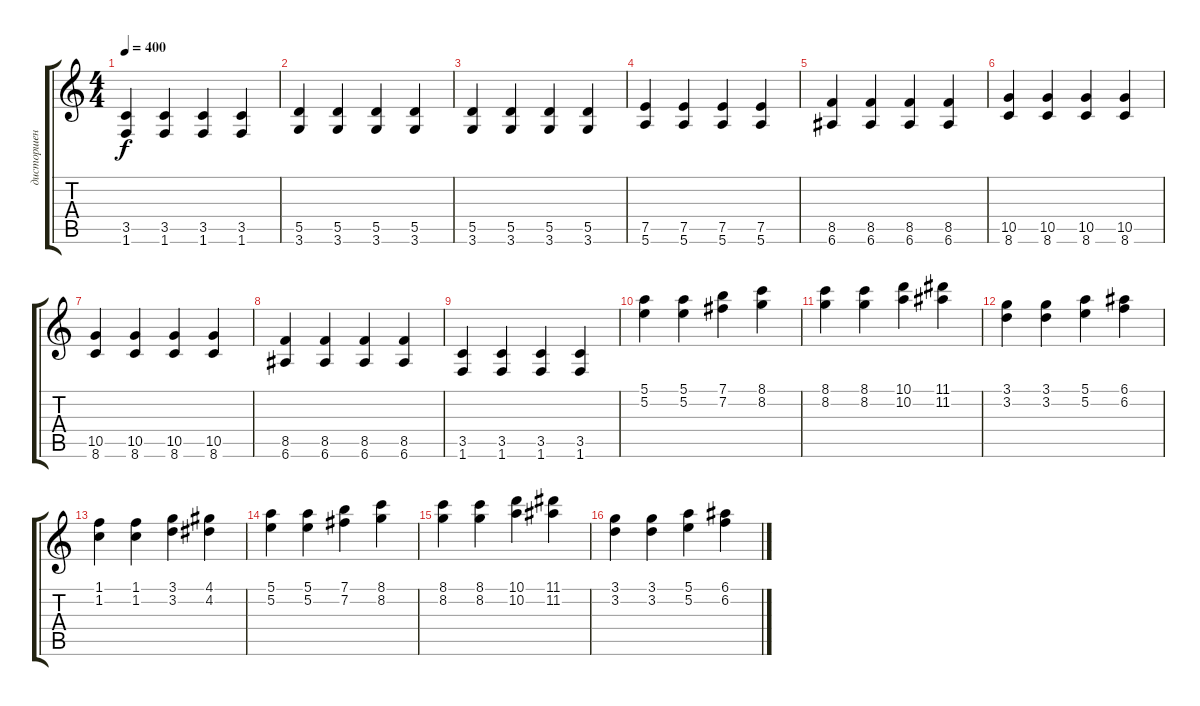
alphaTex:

\track ("дисторшен" "дисторшен") {instrument distortionguitar}
\staff {score tabs}
\tuning (E4 B3 G3 D3 A2 E2) {hide}
\ts (4 4)
\tempo 400
\clef g2
\ks c
(3.5 1.6).4{dy f} (3.5 1.6).4 (3.5 1.6).4 (3.5 1.6).4 |
(5.5 3.6).4 (5.5 3.6).4 (5.5 3.6).4 (5.5 3.6).4 |
(5.5 3.6).4 (5.5 3.6).4 (5.5 3.6).4 (5.5 3.6).4 |
(7.5 5.6).4 (7.5 5.6).4 (7.5 5.6).4 (7.5 5.6).4 |
(8.5 6.6).4 (8.5 6.6).4 (8.5 6.6).4 (8.5 6.6).4 |
(10.5 8.6).4 (10.5 8.6).4 (10.5 8.6).4 (10.5 8.6).4 |
(10.5 8.6).4 (10.5 8.6).4 (10.5 8.6).4 (10.5 8.6).4 |
(8.5 6.6).4 (8.5 6.6).4 (8.5 6.6).4 (8.5 6.6).4 |
(3.5 1.6).4 (3.5 1.6).4 (3.5 1.6).4 (3.5 1.6).4 |
(5.1 5.2).4 (5.1 5.2).4 (7.1 7.2).4 (8.1 8.2).4 |
(8.1 8.2).4 (8.1 8.2).4 (10.1 10.2).4 (11.1 11.2).4 |
(3.1 3.2).4 (3.1 3.2).4 (5.1 5.2).4 (6.1 6.2).4 |
(1.1 1.2).4 (1.1 1.2).4 (3.1 3.2).4 (4.1 4.2).4 |
(5.1 5.2).4 (5.1 5.2).4 (7.1 7.2).4 (8.1 8.2).4 |
(8.1 8.2).4 (8.1 8.2).4 (10.1 10.2).4 (11.1 11.2).4 |
(3.1 3.2).4 (3.1 3.2).4 (5.1 5.2).4 (6.1 6.2).4
